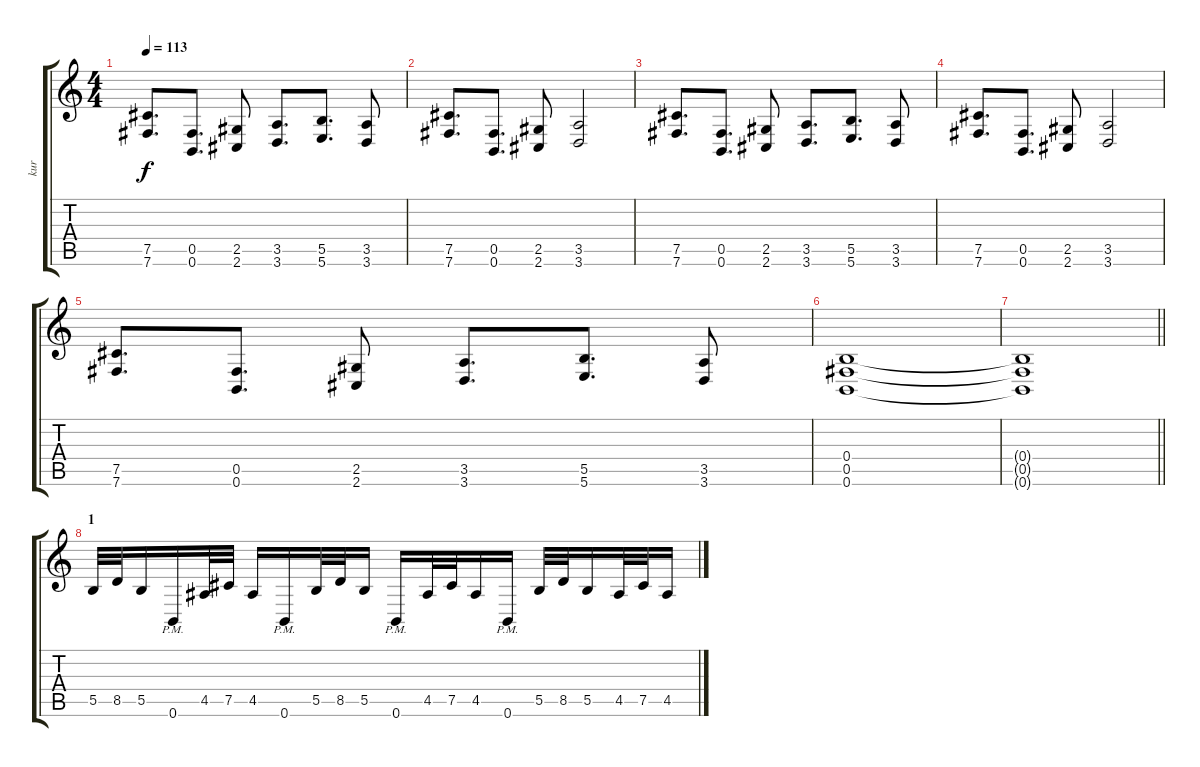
\track ("kur" "kur") {instrument distortionguitar}
\staff {score tabs}
\tuning (Db4 Ab3 E3 B2 Gb2 B1) {hide}
\ts (4 4)
\tempo 113
\clef g2
\ks c
(7.5 7.6).8{d dy f} (0.5 0.6).8{d} (2.5 2.6).8 (3.5 3.6).8{d} (5.5 5.6).8{d} (3.5 3.6).8 |
(7.5 7.6).8{d} (0.5 0.6).8{d} (2.5 2.6).8 (3.5 3.6).2 |
(7.5 7.6).8{d} (0.5 0.6).8{d} (2.5 2.6).8 (3.5 3.6).8{d} (5.5 5.6).8{d} (3.5 3.6).8 |
(7.5 7.6).8{d} (0.5 0.6).8{d} (2.5 2.6).8 (3.5 3.6).2 |
(7.5 7.6).8{d} (0.5 0.6).8{d} (2.5 2.6).8 (3.5 3.6).8{d} (5.5 5.6).8{d} (3.5 3.6).8 |
(0.4 0.5 0.6).1 |
\barLineRight lightlight
(0.4{t} 0.5{t} 0.6{t}).1 |
\section ("" "1")
5.5.32 8.5.32 5.5.16 0.6{pm}.16 4.5.32 7.5.32 4.5.16 0.6{pm}.16 5.5.32 8.5.32 5.5.16 0.6{pm}.16 4.5.32 7.5.32 4.5.16 0.6{pm}.16 5.5.32 8.5.32 5.5.16 4.5.32 7.5.32 4.5.16
